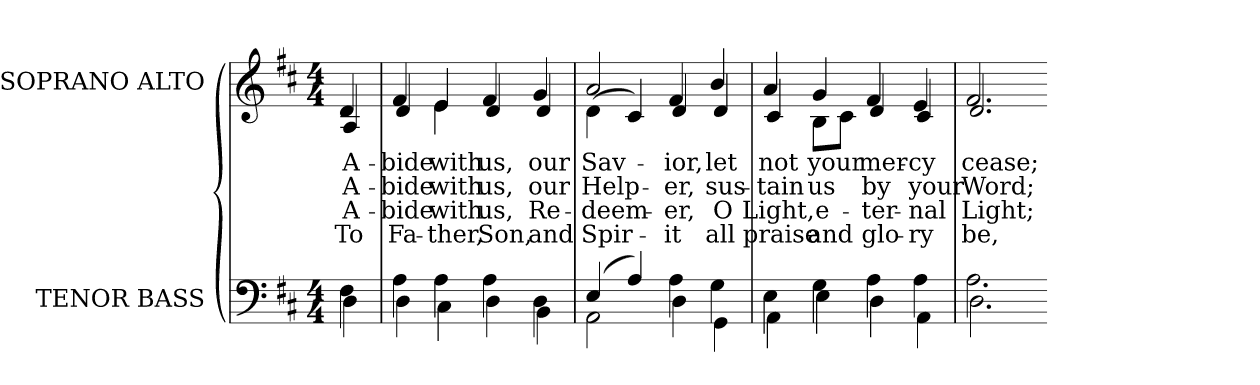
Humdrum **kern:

**kern	**kern	**text	**text	**text	**text
*part2	*part1	*part1	*part1	*part1	*part1
*staff2	*staff1	*staff1	*staff1	*staff1	*staff1
*I"TENOR BASS	*I"SOPRANO ALTO	*	*	*	*
*I'T. B.	*I'S. A.	*	*	*	*
!!LO:PB:g=z
*clefF4	*clefG2	*	*	*	*
*k[f#c#]	*k[f#c#]	*	*	*	*
*D:	*D:	*	*	*	*
*M4/4	*M4/4	*	*	*	*
=	=	=	=	=	=
*^	*	*	*	*	*
!	!	!LO:TX:b:cj:t=1	!	!	!	!
!	!	!LO:TX:b:cj:t=2	!	!	!	!
!	!	!LO:TX:b:cj:t=3	!	!	!	!
!	!	!LO:TX:b:cj:t=4	!	!	!	!
!	!	!	!LO:LY:b:color=#000000	!LO:LY:b:color=#000000	!LO:LY:b:color=#000000	!LO:LY:b:color=#000000
*	*	*^	*	*	*	*
4F#i\	4Di\	4di/	4Ai/	A-	A-	A-	To
=	=	=	=	=	=	=	=
!	!	!	!	!LO:LY:b:color=#000000	!LO:LY:b:color=#000000	!LO:LY:b:color=#000000	!LO:LY:b:color=#000000
4Ai\	4Di\	4f#i/	4di/	-bide	-bide	-bide	Fa-
!	!	!	!	!LO:LY:b:color=#000000	!LO:LY:b:color=#000000	!LO:LY:b:color=#000000	!LO:LY:b:color=#000000
4Ai\	4C#i\	4ei/	4ei\	with	with	with	-ther,
!	!	!	!	!LO:LY:b:color=#000000	!LO:LY:b:color=#000000	!LO:LY:b:color=#000000	!LO:LY:b:color=#000000
4Ai\	4Di\	4f#i/	4di/	us,	us,	us,	Son,
!	!	!	!	!LO:LY:b:color=#000000	!LO:LY:b:color=#000000	!LO:LY:b:color=#000000	!LO:LY:b:color=#000000
4Di\	4BBi\	4gi/	4di/	our	our	Re-	and
=1	=1	=1	=1	=1	=1	=1	=1
!	!	!	!	!LO:LY:b:color=#000000	!LO:LY:b:color=#000000	!LO:LY:b:color=#000000	!LO:LY:b:color=#000000
(4Ei/	2AAi\	2ai/	(4di\	Sav-	Help-	-deem-	Spir-
4Ai/)	.	.	4c#i/)	.	.	.	.
!	!	!	!	!LO:LY:b:color=#000000	!LO:LY:b:color=#000000	!LO:LY:b:color=#000000	!LO:LY:b:color=#000000
4Ai\	4Di\	4f#i/	4di/	-ior,	-er,	-er,	-it
!	!	!	!	!LO:LY:b:color=#000000	!LO:LY:b:color=#000000	!LO:LY:b:color=#000000	!LO:LY:b:color=#000000
4Gi\	4GGi\	4bi/	4di/	let	sus-	O	all
=2	=2	=2	=2	=2	=2	=2	=2
!	!	!	!	!LO:LY:b:color=#000000	!LO:LY:b:color=#000000	!LO:LY:b:color=#000000	!LO:LY:b:color=#000000
4Ei\	4AAi\	4ai/	4c#i/	not	-tain	Light,	praise
!	!	!	!	!LO:LY:b:color=#000000	!LO:LY:b:color=#000000	!LO:LY:b:color=#000000	!LO:LY:b:color=#000000
4Gi\	4Ei\	4gi/	8Bi\L	your	us	e-	and
.	.	.	8c#i\J	.	.	.	.
!	!	!	!	!LO:LY:b:color=#000000	!LO:LY:b:color=#000000	!LO:LY:b:color=#000000	!LO:LY:b:color=#000000
4Ai\	4Di\	4f#i/	4di/	mer-	by	-ter-	glo-
!	!	!	!	!LO:LY:b:color=#000000	!LO:LY:b:color=#000000	!LO:LY:b:color=#000000	!LO:LY:b:color=#000000
4Ai\	4AAi\	4ei/	4c#i/	-cy	your	-nal	-ry
=3	=3	=3	=3	=3	=3	=3	=3
!	!	!	!	!LO:LY:b:color=#000000	!LO:LY:b:color=#000000	!LO:LY:b:color=#000000	!LO:LY:b:color=#000000
2.Ai\	2.Di\	2.f#i/	2.di/	cease;	Word;	Light;	be,
*v	*v	*	*	*	*	*	*
*	*v	*v	*	*	*	*
=-	=-	=-	=-	=-	=-
*-	*-	*-	*-	*-	*-
